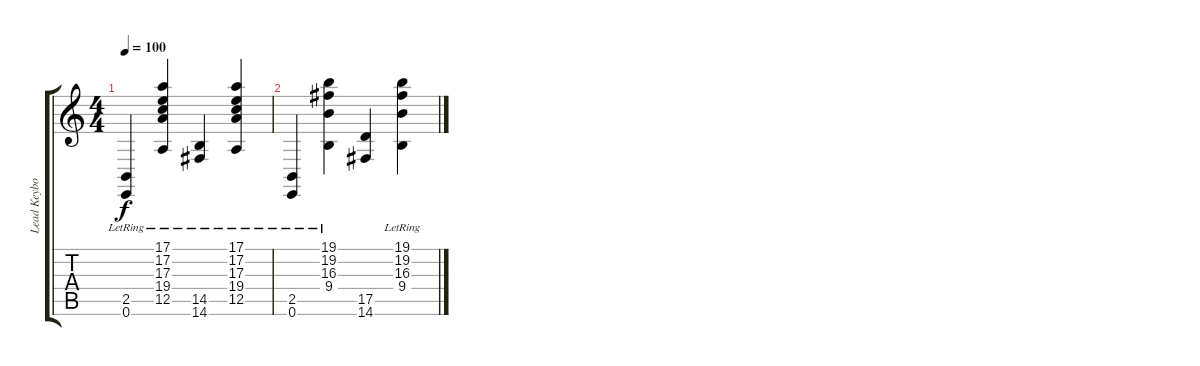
\track ("Lead Keyboard" "Lead Keybo") {instrument lead2sawtooth}
\staff {score tabs}
\tuning (E4 B3 G3 D3 A2 E2) {hide}
\ts (4 4)
\tempo 100
\clef g2
\ks c
(2.5{lr} 0.6{lr}).4{dy f} (17.1{lr} 17.2{lr} 17.3{lr} 19.4{lr} 12.5{lr}).4 (14.5{lr} 14.6{lr}).4 (17.1{lr} 17.2{lr} 17.3{lr} 19.4{lr} 12.5{lr}).4 |
(2.5{lr} 0.6{lr}).4 (19.1{lr} 19.2{lr} 16.3{lr} 9.4{lr}).4 (17.5 14.6).4 (19.1{lr} 19.2{lr} 16.3{lr} 9.4{lr}).4
